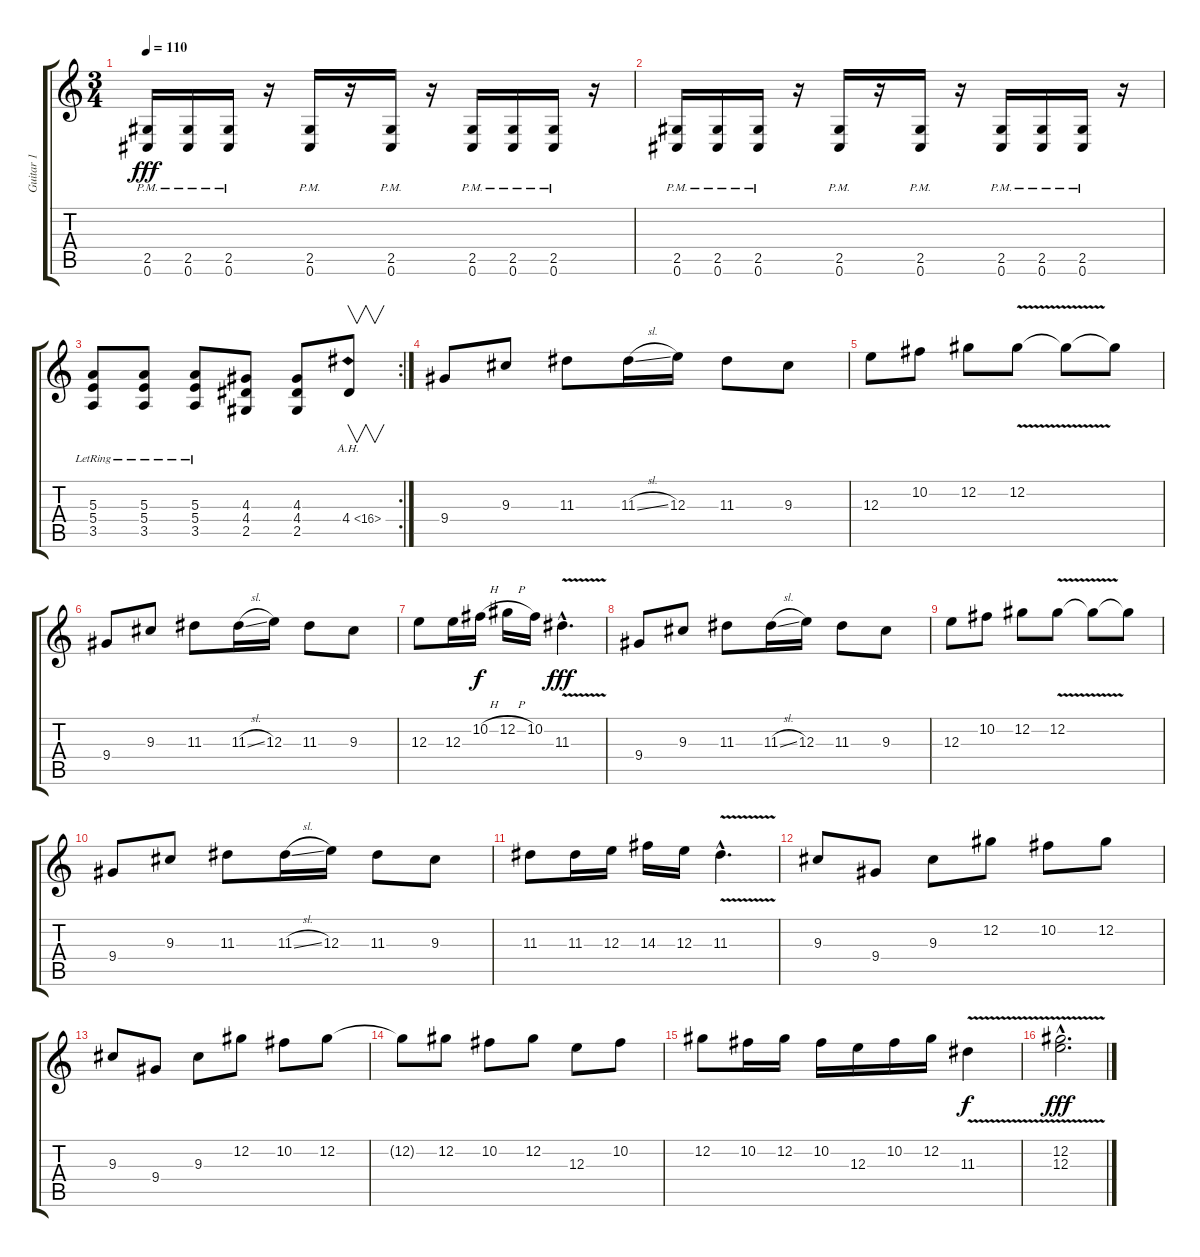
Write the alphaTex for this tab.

\track ("Guitar 1" "Guitar 1") {instrument distortionguitar}
\staff {score tabs}
\tuning (Db4 Ab3 E3 B2 Gb2 Db2) {hide}
\ts (3 4)
\tempo 110
\clef g2
\ks c
(2.5{pm} 0.6{pm}).16{dy fff} (2.5{pm} 0.6{pm}).16 (2.5{pm} 0.6{pm}).16 r.16 (2.5{pm} 0.6{pm}).16 r.16 (2.5{pm} 0.6{pm}).16 r.16 (2.5{pm} 0.6{pm}).16 (2.5{pm} 0.6{pm}).16 (2.5{pm} 0.6{pm}).16 r.16 |
(2.5{pm} 0.6{pm}).16 (2.5{pm} 0.6{pm}).16 (2.5{pm} 0.6{pm}).16 r.16 (2.5{pm} 0.6{pm}).16 r.16 (2.5{pm} 0.6{pm}).16 r.16 (2.5{pm} 0.6{pm}).16 (2.5{pm} 0.6{pm}).16 (2.5{pm} 0.6{pm}).16 r.16 |
\rc 2
(5.3{lr} 5.4{lr} 3.5{lr}).8 (5.3{lr} 5.4{lr} 3.5{lr}).8 (5.3{lr} 5.4{lr} 3.5{lr}).8 (4.3 4.4 2.5).8 (4.3 4.4 2.5).8 4.4{ah 12}.8{v} |
9.4.8 9.3.8 11.3.8 11.3{sl}.16 12.3.16 11.3.8 9.3.8 |
12.3.8 10.2.8 12.2.8 12.2{v}.8 12.2{t}.8 12.2{t}.8 |
9.4.8 9.3.8 11.3.8 11.3{sl}.16 12.3.16 11.3.8 9.3.8 |
12.3.8 12.3.16 10.2{h}.16{dy f} 12.2{h}.16 10.2.16 11.3{v hac}.4{d dy fff} |
9.4.8 9.3.8 11.3.8 11.3{sl}.16 12.3.16 11.3.8 9.3.8 |
12.3.8 10.2.8 12.2.8 12.2{v}.8 12.2{t}.8 12.2{t}.8 |
9.4.8 9.3.8 11.3.8 11.3{sl}.16 12.3.16 11.3.8 9.3.8 |
11.3.8 11.3.16 12.3.16 14.3.16 12.3.16 11.3{v hac}.4{d} |
9.3.8 9.4.8 9.3.8 12.2.8 10.2.8 12.2.8 |
9.3.8 9.4.8 9.3.8 12.2.8 10.2.8 12.2.8 |
12.2{t}.8 12.2.8 10.2.8 12.2.8 12.3.8 10.2.8 |
12.2.8 10.2.16 12.2.16 10.2.16 12.3.16 10.2.16 12.2.16 11.3{v}.4{dy f} |
(12.2{hac} 12.3{v hac}).2{d dy fff}
